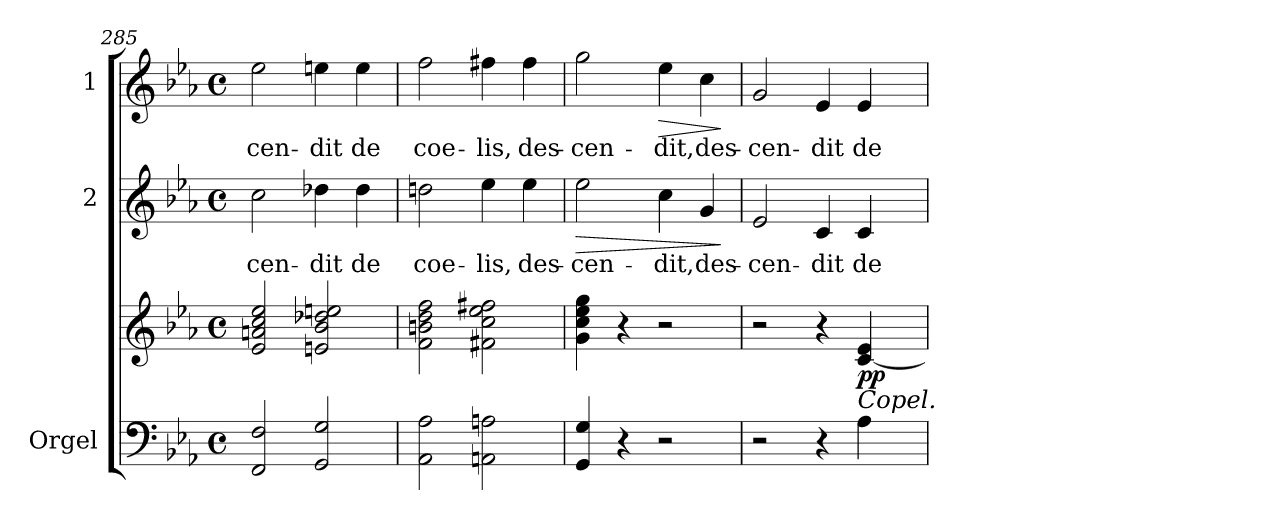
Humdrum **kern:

**kern	**kern	**dynam	**kern	**text	**dynam	**kern	**text	**dynam
*part3	*part3	*part3	*part2	*part2	*part2	*part1	*part1	*part1
*staff4	*staff3	*staff3/4	*staff2	*staff2	*staff2	*staff1	*staff1	*staff1
*I"Orgel	*	*	*I"2	*	*	*I"1	*	*
*I'Org.	*	*	*	*	*	*	*	*
*clefF4	*clefG2	*	*clefG2	*	*	*clefG2	*	*
*k[b-e-a-]	*k[b-e-a-]	*	*k[b-e-a-]	*	*	*k[b-e-a-]	*	*
*E-:	*E-:	*	*E-:	*	*	*E-:	*	*
*M4/4	*M4/4	*	*M4/4	*	*	*M4/4	*	*
*met(c)	*met(c)	*	*met(c)	*	*	*met(c)	*	*
=285	=285	=285	=285	=285	=285	=285	=285	=285
!	!	!	!	!LO:LY:b	!	!	!LO:LY:b	!
2FF/ 2F/	2e-/ 2an/ 2cc/ 2ee-/	.	2cc\	-cen-	.	2ee-\	-cen-	.
!	!	!	!	!LO:LY:b	!	!	!LO:LY:b	!
2GG/ 2G/	2en/ 2b-/ 2dd-X/ 2een/	.	4dd-X\	-dit	.	4een\	-dit	.
!	!	!	!	!LO:LY:b	!	!	!LO:LY:b	!
.	.	.	4dd-\	de	.	4ee\	de	.
=286	=286	=286	=286	=286	=286	=286	=286	=286
!	!	!	!	!LO:LY:b	!	!	!LO:LY:b	!
2AA-\ 2A-\	2f\ 2bn\ 2dd\ 2ff\	.	2ddn\	coe-	.	2ff\	coe-	.
!	!	!	!	!LO:LY:b	!	!	!LO:LY:b	!
2AAn\ 2An\	2f#X\ 2cc\ 2ee-\ 2ff#X\	.	4ee-\	-lis,	.	4ff#X\	-lis,	.
!	!	!	!	!LO:LY:b	!	!	!LO:LY:b	!
.	.	.	4ee-\	des-	.	4ff#\	des-	.
=287	=287	=287	=287	=287	=287	=287	=287	=287
!	!	!	!	!LO:LY:b	!LO:HP:b	!	!LO:LY:b	!
4GG/ 4G/	4g\ 4cc\ 4ee-\ 4gg\	.	2ee-\	-cen-	>	2gg\	-cen-	.
4r	4r	.	.	.	.	.	.	.
!	!	!	!	!LO:LY:b	!	!	!LO:LY:b	!LO:HP:b
2r	2r	.	4cc\	-dit,	.	4ee-\	-dit,	>
!	!	!	!	!LO:LY:b	!	!	!LO:LY:b	!
.	.	.	4g/	des-	.	4cc\	des-	.
.	.	.	.	.	]	.	.	]
=288	=288	=288	=288	=288	=288	=288	=288	=288
!	!	!	!	!LO:LY:b	!	!	!LO:LY:b	!
2r	2r	.	2e-/	-cen-	.	2g/	-cen-	.
!	!	!	!	!LO:LY:b	!	!	!LO:LY:b	!
4r	4r	.	4c/	-dit	.	4e-/	-dit	.
!	!LO:TX:b:i:t=Copel.	!	!	!	!	!	!	!
!	!	!LO:DY:b	!	!LO:LY:b	!	!	!LO:LY:b	!
4A-\	[4c/ 4e-/	pp	4c/	de	.	4e-/	de	.
=	=	=	=	=	=	=	=	=
*-	*-	*-	*-	*-	*-	*-	*-	*-
